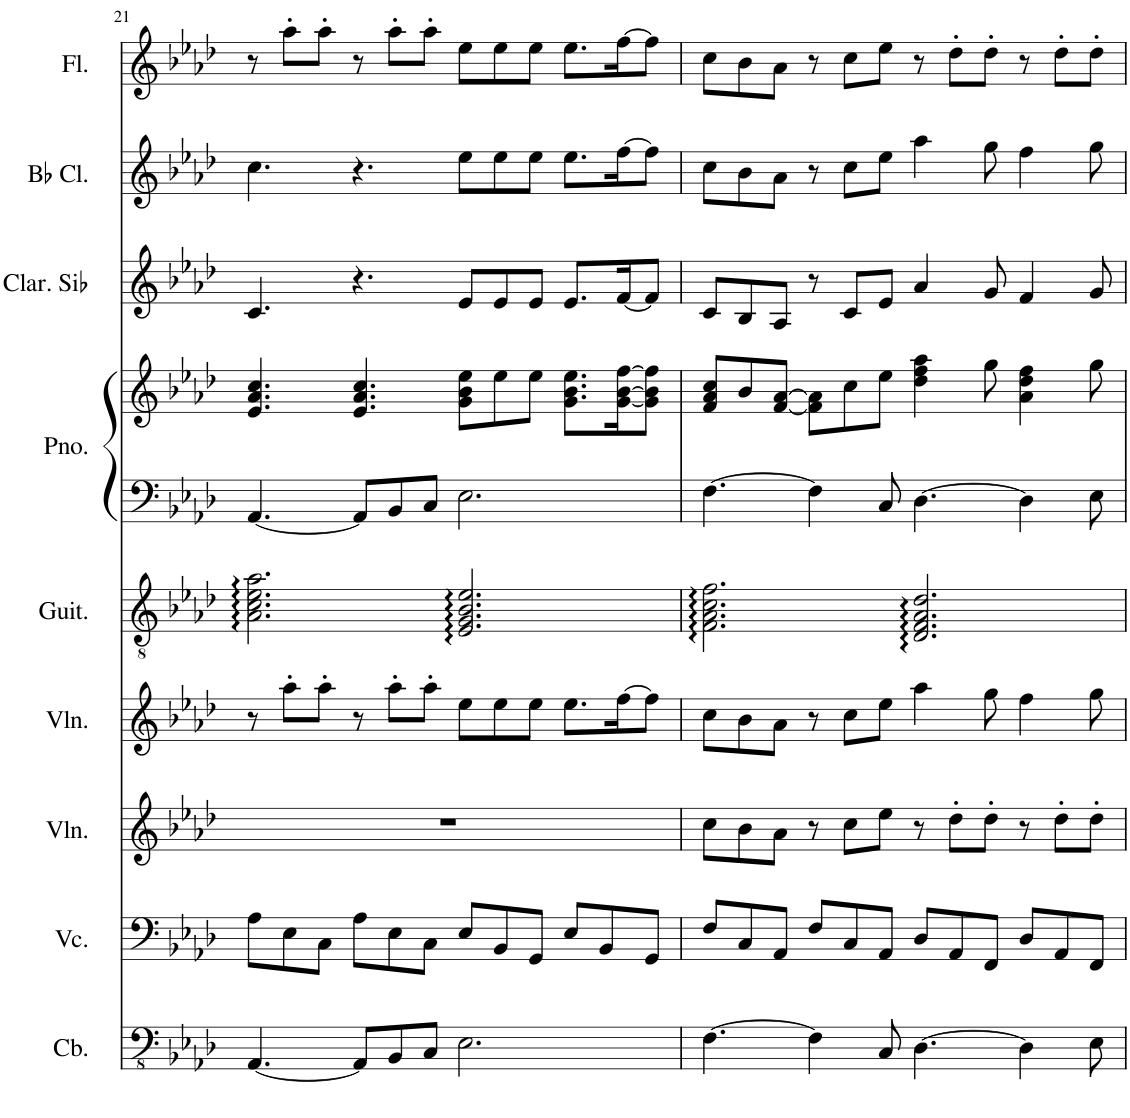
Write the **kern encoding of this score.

**kern	**kern	**kern	**kern	**kern	**kern	**kern	**kern	**kern	**kern
*part9	*part8	*part7	*part6	*part5	*part4	*part4	*part3	*part2	*part1
*staff10	*staff9	*staff8	*staff7	*staff6	*staff5	*staff4	*staff3	*staff2	*staff1
*I"Contrabass	*I"Violoncello	*I"Violin	*I"Violin	*I"Acoustic Guitar	*I"Piano	*	*I"Clarinette en Sib	*I"Bb Clarinet	*I"Flute
*I'Cb.	*I'Vc.	*I'Vln.	*I'Vln.	*I'Guit.	*I'Pno.	*	*I'Clar. Sib	*I'Bb Cl.	*I'Fl.
!!LO:PB:g=z
*clefFv4	*clefF4	*clefG2	*clefG2	*clefGv2	*clefF4	*clefG2	*clefG2	*clefG2	*clefG2
*ITrd7c12	*	*	*	*	*	*	*ITrd1c2	*ITrd1c2	*
*k[b-e-a-d-]	*k[b-e-a-d-]	*k[b-e-a-d-]	*k[b-e-a-d-]	*k[b-e-a-d-]	*k[b-e-a-d-]	*k[b-e-a-d-]	*k[b-e-a-d-]	*k[b-e-a-d-]	*k[b-e-a-d-]
*M12/8	*M12/8	*M12/8	*M12/8	*M12/8	*M12/8	*M12/8	*M12/8	*M12/8	*M12/8
=21	=21	=21	=21	=21	=21	=21	=21	=21	=21
[4.AAA-/	8A-\L	1.r	8r	2.A-\ 2.c\ 2.e-\ 2.a-\	[4.AA-/	4.e-/ 4.a-/ 4.cc/	4.c/	4.cc\	8r
.	8E-\	.	8aa-'\L	.	.	.	.	.	8aa-'\L
.	8C\J	.	8aa-'\J	.	.	.	.	.	8aa-'\J
8AAA-/L]	8A-\L	.	8r	.	8AA-/L]	4.e-/ 4.a-/ 4.cc/	4.r	4.r	8r
8BBB-/	8E-\	.	8aa-'\L	.	8BB-/	.	.	.	8aa-'\L
8CC/J	8C\J	.	8aa-'\J	.	8C/J	.	.	.	8aa-'\J
2.EE-\	8E-/L	.	8ee-\L	2.E-/ 2.G/ 2.B-/ 2.e-/	2.E-\	8g\ 8b-\ 8ee-\L	8e-/L	8ee-\L	8ee-\L
.	8BB-/	.	8ee-\	.	.	8ee-\	8e-/	8ee-\	8ee-\
.	8GG/J	.	8ee-\J	.	.	8ee-\J	8e-/J	8ee-\J	8ee-\J
.	8E-/L	.	8.ee-\L	.	.	8.g\ 8.b-\ 8.ee-\L	8.e-/L	8.ee-\L	8.ee-\L
.	8BB-/	.	.	.	.	.	.	.	.
.	.	.	[16ff\K	.	.	[16g\ [16b-\ [16ff\K	[16f/K	[16ff\K	[16ff\K
.	8GG/J	.	8ff\J]	.	.	8g\] 8b-\] 8ff\]J	8f/J]	8ff\J]	8ff\J]
=22	=22	=22	=22	=22	=22	=22	=22	=22	=22
[4.FF\	8F/L	8cc\L	8cc\L	2.F\ 2.A-\ 2.c\ 2.f\	[4.F\	8f/ 8a-/ 8cc/L	8c/L	8cc\L	8cc\L
.	8C/	8b-\	8b-\	.	.	8b-/	8B-/	8b-\	8b-\
.	8AA-/J	8a-\J	8a-\J	.	.	[8f/ [8a-/J	8A-/J	8a-\J	8a-\J
4FF\]	8F/L	8r	8r	.	4F\]	8f\] 8a-\]L	8r	8r	8r
.	8C/	8cc\L	8cc\L	.	.	8cc\	8c/L	8cc\L	8cc\L
8CC/	8AA-/J	8ee-\J	8ee-\J	.	8C/	8ee-\J	8e-/J	8ee-\J	8ee-\J
[4.DD-\	8D-/L	8r	4aa-\	2.D-/ 2.F/ 2.A-/ 2.d-/	[4.D-\	4dd-\ 4ff\ 4aa-\	4a-/	4aa-\	8r
.	8AA-/	8dd-'\L	.	.	.	.	.	.	8dd-'\L
.	8FF/J	8dd-'\J	8gg\	.	.	8gg\	8g/	8gg\	8dd-'\J
4DD-\]	8D-/L	8r	4ff\	.	4D-\]	4a-\ 4dd-\ 4ff\	4f/	4ff\	8r
.	8AA-/	8dd-'\L	.	.	.	.	.	.	8dd-'\L
8EE-\	8FF/J	8dd-'\J	8gg\	.	8E-\	8gg\	8g/	8gg\	8dd-'\J
=	=	=	=	=	=	=	=	=	=
*-	*-	*-	*-	*-	*-	*-	*-	*-	*-
